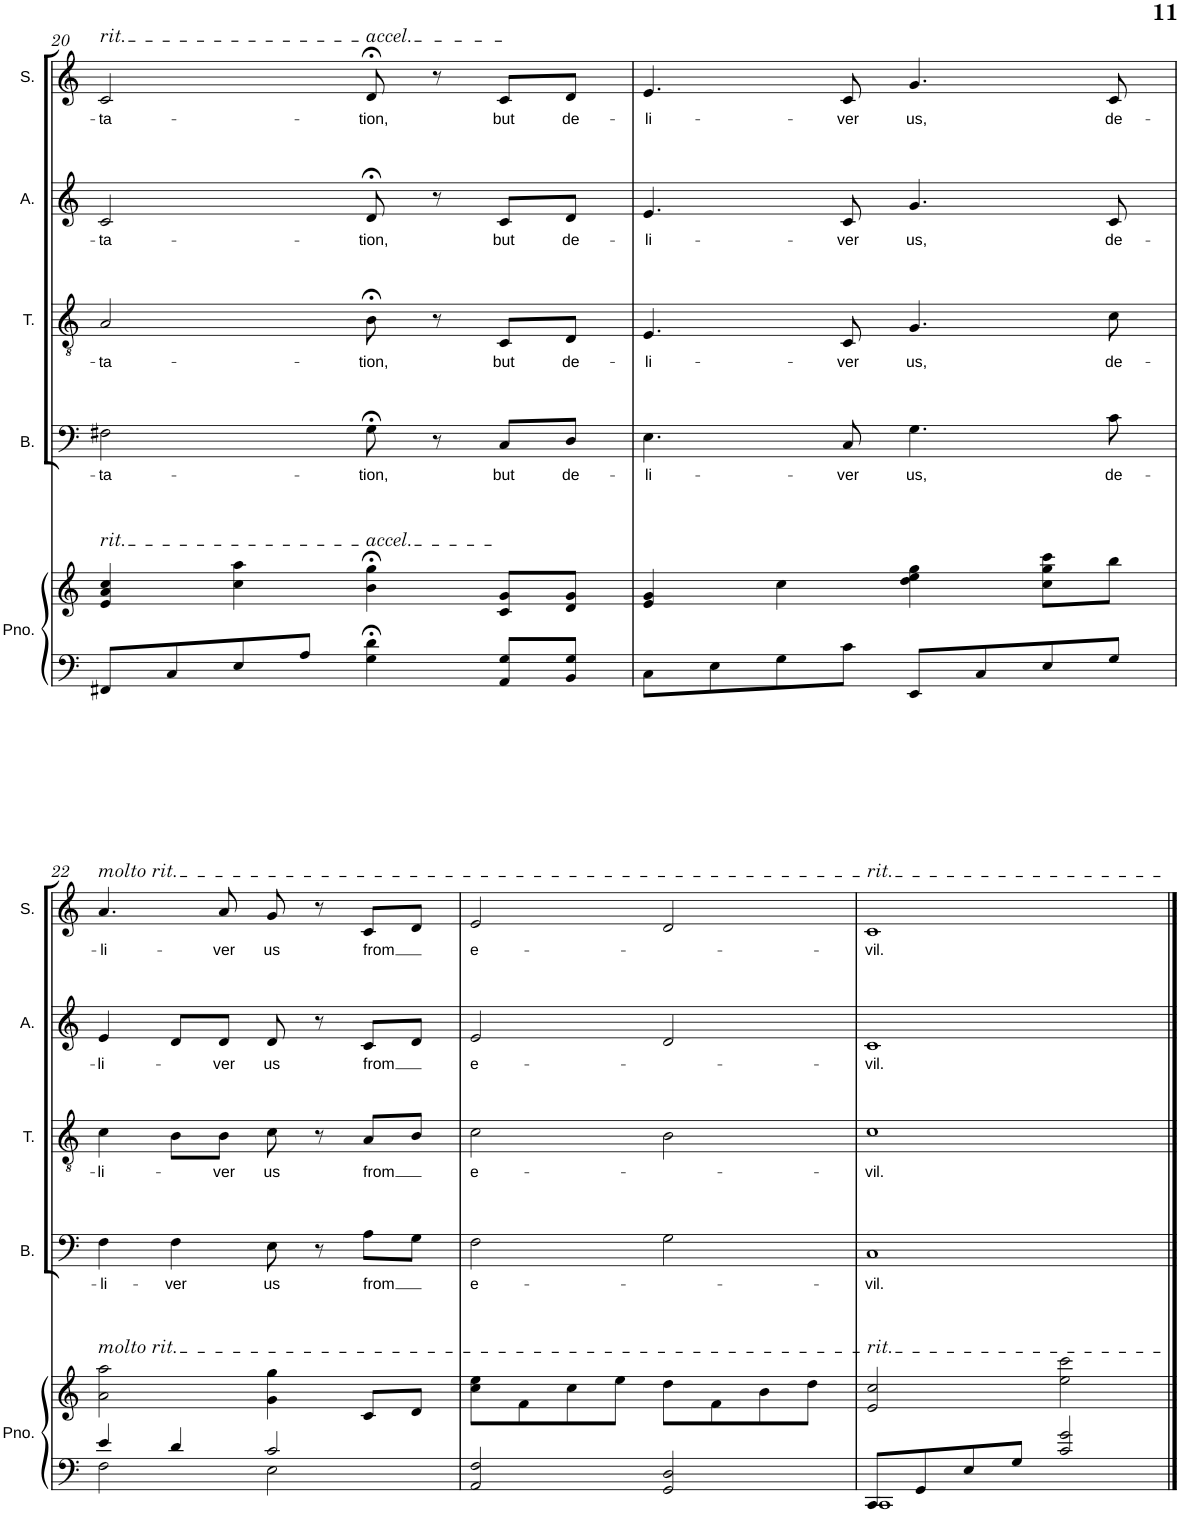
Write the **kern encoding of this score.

**kern	**kern	**kern	**text	**kern	**text	**kern	**text	**kern	**text	**kern
*part6	*part6	*part5	*part5	*part4	*part4	*part3	*part3	*part2	*part2	*part1
*staff7	*staff6	*staff5	*staff5	*staff4	*staff4	*staff3	*staff3	*staff2	*staff2	*staff1
*I"Organ	*	*I"Bass	*	*I"Tenor	*	*I"Alto	*	*I"Soprano	*	*I"Cantor
*I'Org.	*	*I'B.	*	*I'T.	*	*I'A.	*	*I'S.	*	*I'Ca.
!!LO:PB:g=z
*clefF4	*clefG2	*clefF4	*	*clefGv2	*	*clefG2	*	*clefG2	*	*clefGv2
*k[]	*k[]	*k[]	*	*k[]	*	*k[]	*	*k[]	*	*k[]
*M4/4	*M4/4	*M4/4	*	*M4/4	*	*M4/4	*	*M4/4	*	*M4/4
=20	=20	=20	=20	=20	=20	=20	=20	=20	=20	=20
!	!	!	!	!	!	!	!	!	!	!LO:TX:a:t=rit.
!	!LO:TX:a:t=rit.	!	!	!	!	!	!	!	!	!
!	!	!	!LO:LY:b	!	!LO:LY:b	!	!LO:LY:b	!	!LO:LY:b	!
*	*	*	*	*	*	*	*	*	*	*^
8FF#X/L	4e/ 4a/ 4cc/	2F#X\	-ta-	2A/	-ta-	2c/	-ta-	2c/	-ta-	1r	2ryy
8C/	.	.	.	.	.	.	.	.	.	.	.
8E/	4cc\ 4aa\	.	.	.	.	.	.	.	.	.	.
8A/J	.	.	.	.	.	.	.	.	.	.	.
!	!	!	!	!	!	!	!	!	!	!	!LO:TX:a:t=accel.
!	!LO:TX:a:t=accel.	!	!	!	!	!	!	!	!	!	!
!	!	!	!LO:LY:b	!	!LO:LY:b	!	!LO:LY:b	!	!LO:LY:b	!	!
4G\;< 4d\;<	4b\;< 4gg\;<	8G;<\	-tion,	8B;<\	-tion,	8d;</	-tion,	8d;</	-tion,	.	2ryy
.	.	8r	.	8r	.	8r	.	8r	.	.	.
!	!	!	!LO:LY:b	!	!LO:LY:b	!	!LO:LY:b	!	!LO:LY:b	!	!
8AA/ 8G/L	8c/ 8g/L	8C/L	but	8C/L	but	8c/L	but	8c/L	but	.	.
!	!	!	!LO:LY:b	!	!LO:LY:b	!	!LO:LY:b	!	!LO:LY:b	!	!
8BB/ 8G/J	8d/ 8g/J	8D/J	de-	8D/J	de-	8d/J	de-	8d/J	de-	.	.
=21	=21	=21	=21	=21	=21	=21	=21	=21	=21	=21	=21
!	!	!	!LO:LY:b	!	!LO:LY:b	!	!LO:LY:b	!	!LO:LY:b	!	!
*	*	*	*	*	*	*	*	*	*	*v	*v
8C\L	4e/ 4g/	4.E\	-li-	4.E/	-li-	4.e/	-li-	4.e/	-li-	1r
8E\	.	.	.	.	.	.	.	.	.	.
8G\	4cc\	.	.	.	.	.	.	.	.	.
!	!	!	!LO:LY:b	!	!LO:LY:b	!	!LO:LY:b	!	!LO:LY:b	!
8c\J	.	8C/	-ver	8C/	-ver	8c/	-ver	8c/	-ver	.
!	!	!	!LO:LY:b	!	!LO:LY:b	!	!LO:LY:b	!	!LO:LY:b	!
8EE/L	4dd\ 4ee\ 4gg\	4.G\	us,	4.G/	us,	4.g/	us,	4.g/	us,	.
8C/	.	.	.	.	.	.	.	.	.	.
8E/	8cc\ 8gg\ 8ccc\L	.	.	.	.	.	.	.	.	.
!	!	!	!LO:LY:b	!	!LO:LY:b	!	!LO:LY:b	!	!LO:LY:b	!
8G/J	8bb\J	8c\	de-	8c\	de-	8c/	de-	8c/	de-	.
!!LO:LB:g=z
=22	=22	=22	=22	=22	=22	=22	=22	=22	=22	=22
*^	*	*	*	*	*	*	*	*	*	*
!	!	!	!	!	!	!	!	!	!	!	!LO:TX:a:t=molto rit.
!	!	!LO:TX:a:t=molto rit.	!	!	!	!	!	!	!	!	!
!	!	!	!	!LO:LY:b	!	!LO:LY:b	!	!LO:LY:b	!	!LO:LY:b	!
4e/	2F\	2a\ 2aa\	4F\	-li-	4c\	-li-	4e/	-li-	4.a/	-li-	1r
!	!	!	!	!LO:LY:b	!	!	!	!	!	!	!
4d/	.	.	4F\	-ver	8B\L	.	8d/L	.	.	.	.
!	!	!	!	!	!	!LO:LY:b	!	!LO:LY:b	!	!LO:LY:b	!
.	.	.	.	.	8B\J	-ver	8d/J	-ver	8a/	-ver	.
!	!	!	!	!LO:LY:b	!	!LO:LY:b	!	!LO:LY:b	!	!LO:LY:b	!
2c/	2E\	4g\ 4gg\	8E\	us	8c\	us	8d/	us	8g/	us	.
.	.	.	8r	.	8r	.	8r	.	8r	.	.
!	!	!	!	!LO:LY:b	!	!LO:LY:b	!	!LO:LY:b	!	!LO:LY:b	!
.	.	8c/L	8A\L	from	8A/L	from	8c/L	from	8c/L	from	.
.	.	8d/J	8G\J	.	8B/J	.	8d/J	.	8d/J	.	.
*v	*v	*	*	*	*	*	*	*	*	*	*
=23	=23	=23	=23	=23	=23	=23	=23	=23	=23	=23
!	!	!	!LO:LY:b	!	!LO:LY:b	!	!LO:LY:b	!	!LO:LY:b	!
2AA/ 2F/	8cc\ 8ee\L	2F\	e-	2c\	e-	2e/	e-	2e/	e-	1r
.	8f\	.	.	.	.	.	.	.	.	.
.	8cc\	.	.	.	.	.	.	.	.	.
.	8ee\J	.	.	.	.	.	.	.	.	.
2GG/ 2D/	8dd\L	2G\	.	2B\	.	2d/	.	2d/	.	.
.	8f\	.	.	.	.	.	.	.	.	.
.	8b\	.	.	.	.	.	.	.	.	.
.	8dd\J	.	.	.	.	.	.	.	.	.
=24	=24	=24	=24	=24	=24	=24	=24	=24	=24	=24
*^	*	*	*	*	*	*	*	*	*	*
!	!	!	!	!	!	!	!	!	!	!	!LO:TX:a:t=rit.
!	!	!LO:TX:a:t=rit.	!	!	!	!	!	!	!	!	!
!	!	!	!	!LO:LY:b	!	!LO:LY:b	!	!LO:LY:b	!	!LO:LY:b	!
8CC/L	1CC	2e/ 2cc/	1C	-vil.	1c	-vil.	1c	-vil.	1c	-vil.	1r
8GG/	.	.	.	.	.	.	.	.	.	.	.
8E/	.	.	.	.	.	.	.	.	.	.	.
8G/J	.	.	.	.	.	.	.	.	.	.	.
2c/ 2g/	.	2ee\ 2ccc\	.	.	.	.	.	.	.	.	.
*v	*v	*	*	*	*	*	*	*	*	*	*
==	==	==	==	==	==	==	==	==	==	==
*-	*-	*-	*-	*-	*-	*-	*-	*-	*-	*-
